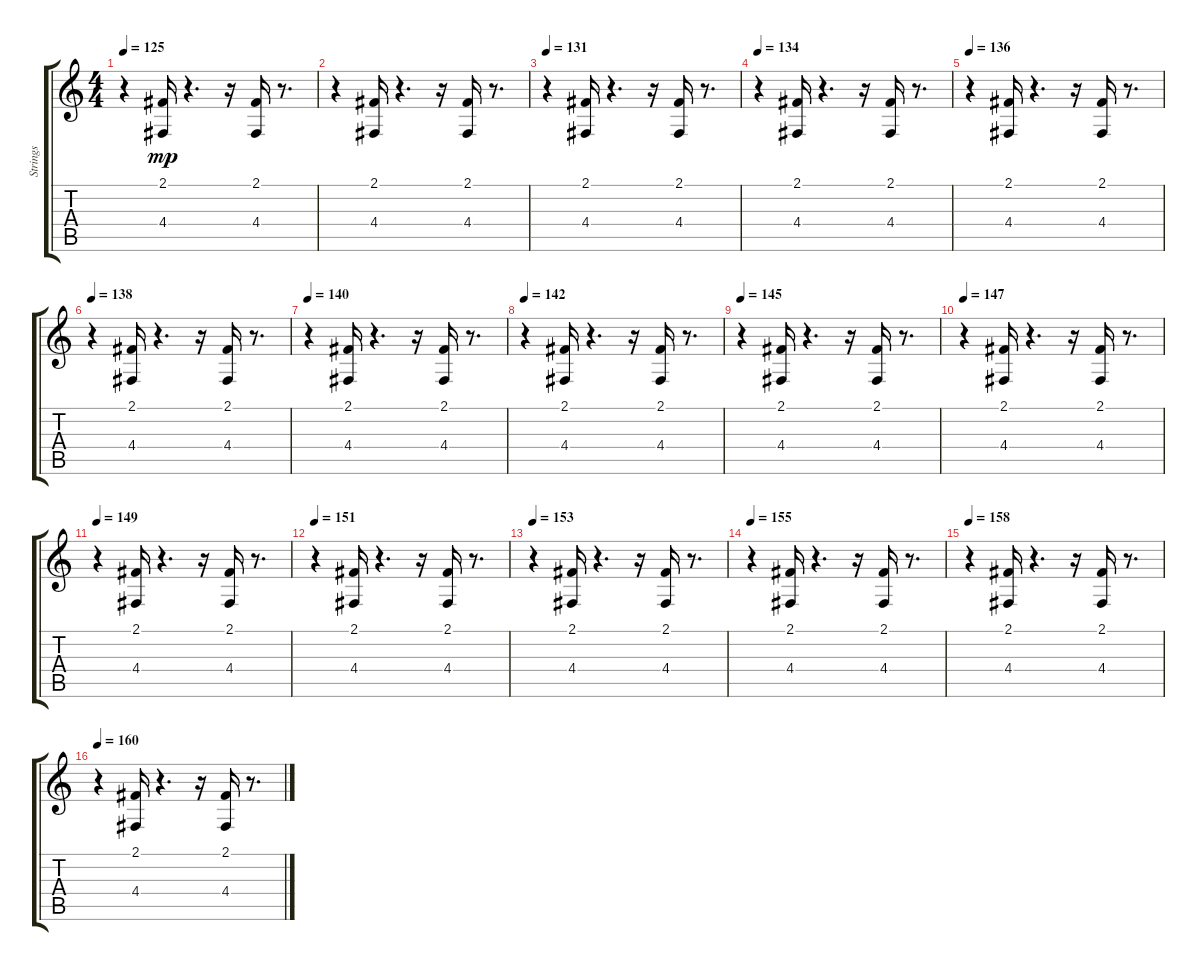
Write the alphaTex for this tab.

\track ("Strings" "Strings") {instrument stringensemble1}
\staff {score tabs}
\tuning (E4 B3 G3 D3 A2 E2) {hide}
\ts (4 4)
\tempo 125
\clef g2
\ks c
r.4{dy mp} (2.1 4.4).16 r.4{d} r.16 (2.1 4.4).16 r.8{d} |
r.4 (2.1 4.4).16 r.4{d} r.16 (2.1 4.4).16 r.8{d} |
\tempo 131
r.4 (2.1 4.4).16 r.4{d} r.16 (2.1 4.4).16 r.8{d} |
\tempo 134
r.4 (2.1 4.4).16 r.4{d} r.16 (2.1 4.4).16 r.8{d} |
\tempo 136
r.4 (2.1 4.4).16 r.4{d} r.16 (2.1 4.4).16 r.8{d} |
\tempo 138
r.4 (2.1 4.4).16 r.4{d} r.16 (2.1 4.4).16 r.8{d} |
\tempo 140
r.4 (2.1 4.4).16 r.4{d} r.16 (2.1 4.4).16 r.8{d} |
\tempo 142
r.4 (2.1 4.4).16 r.4{d} r.16 (2.1 4.4).16 r.8{d} |
\tempo 145
r.4 (2.1 4.4).16 r.4{d} r.16 (2.1 4.4).16 r.8{d} |
\tempo 147
r.4 (2.1 4.4).16 r.4{d} r.16 (2.1 4.4).16 r.8{d} |
\tempo 149
r.4 (2.1 4.4).16 r.4{d} r.16 (2.1 4.4).16 r.8{d} |
\tempo 151
r.4 (2.1 4.4).16 r.4{d} r.16 (2.1 4.4).16 r.8{d} |
\tempo 153
r.4 (2.1 4.4).16 r.4{d} r.16 (2.1 4.4).16 r.8{d} |
\tempo 155
r.4 (2.1 4.4).16 r.4{d} r.16 (2.1 4.4).16 r.8{d} |
\tempo 158
r.4 (2.1 4.4).16 r.4{d} r.16 (2.1 4.4).16 r.8{d} |
\tempo 160
r.4 (2.1 4.4).16 r.4{d} r.16 (2.1 4.4).16 r.8{d}
